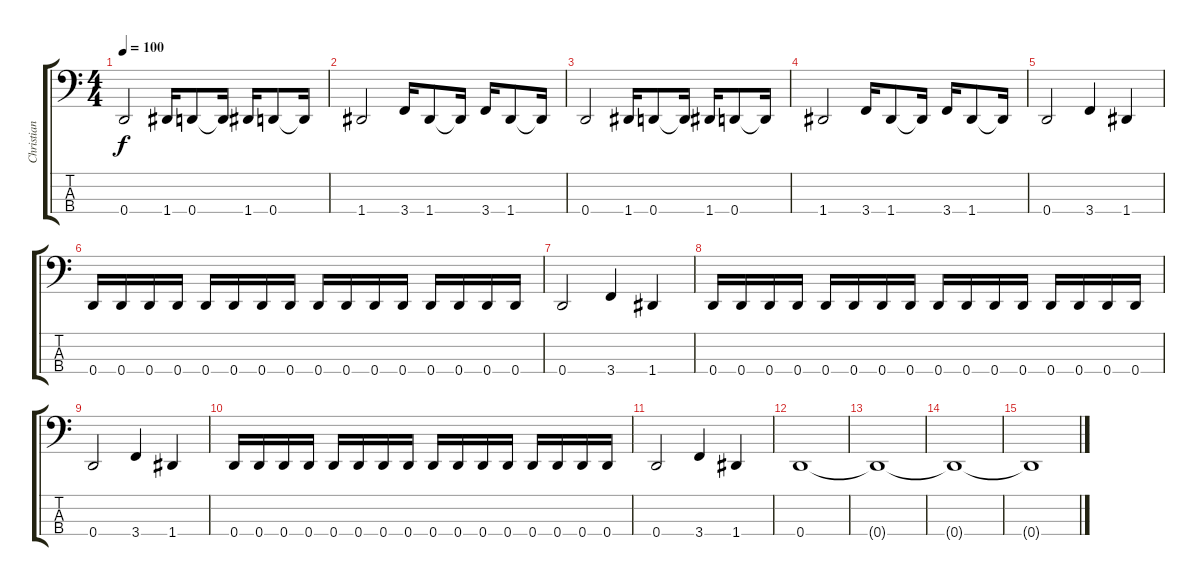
\track ("Christian Giesler" "Christian ") {instrument electricbasspick}
\staff {score tabs}
\tuning (F2 C2 G1 D1) {hide}
\ts (4 4)
\tempo 100
\clef f4
\ks c
0.4.2{dy f} 1.4.16 0.4.8 0.4{t}.16 1.4.16 0.4.8 0.4{t}.16 |
1.4.2 3.4.16 1.4.8 1.4{t}.16 3.4.16 1.4.8 1.4{t}.16 |
0.4.2 1.4.16 0.4.8 0.4{t}.16 1.4.16 0.4.8 0.4{t}.16 |
1.4.2 3.4.16 1.4.8 1.4{t}.16 3.4.16 1.4.8 1.4{t}.16 |
0.4.2 3.4.4 1.4.4 |
0.4.16 0.4.16 0.4.16 0.4.16 0.4.16 0.4.16 0.4.16 0.4.16 0.4.16 0.4.16 0.4.16 0.4.16 0.4.16 0.4.16 0.4.16 0.4.16 |
0.4.2 3.4.4 1.4.4 |
0.4.16 0.4.16 0.4.16 0.4.16 0.4.16 0.4.16 0.4.16 0.4.16 0.4.16 0.4.16 0.4.16 0.4.16 0.4.16 0.4.16 0.4.16 0.4.16 |
0.4.2 3.4.4 1.4.4 |
0.4.16 0.4.16 0.4.16 0.4.16 0.4.16 0.4.16 0.4.16 0.4.16 0.4.16 0.4.16 0.4.16 0.4.16 0.4.16 0.4.16 0.4.16 0.4.16 |
0.4.2 3.4.4 1.4.4 |
0.4.1 |
0.4{t}.1 |
0.4{t}.1 |
0.4{t}.1
